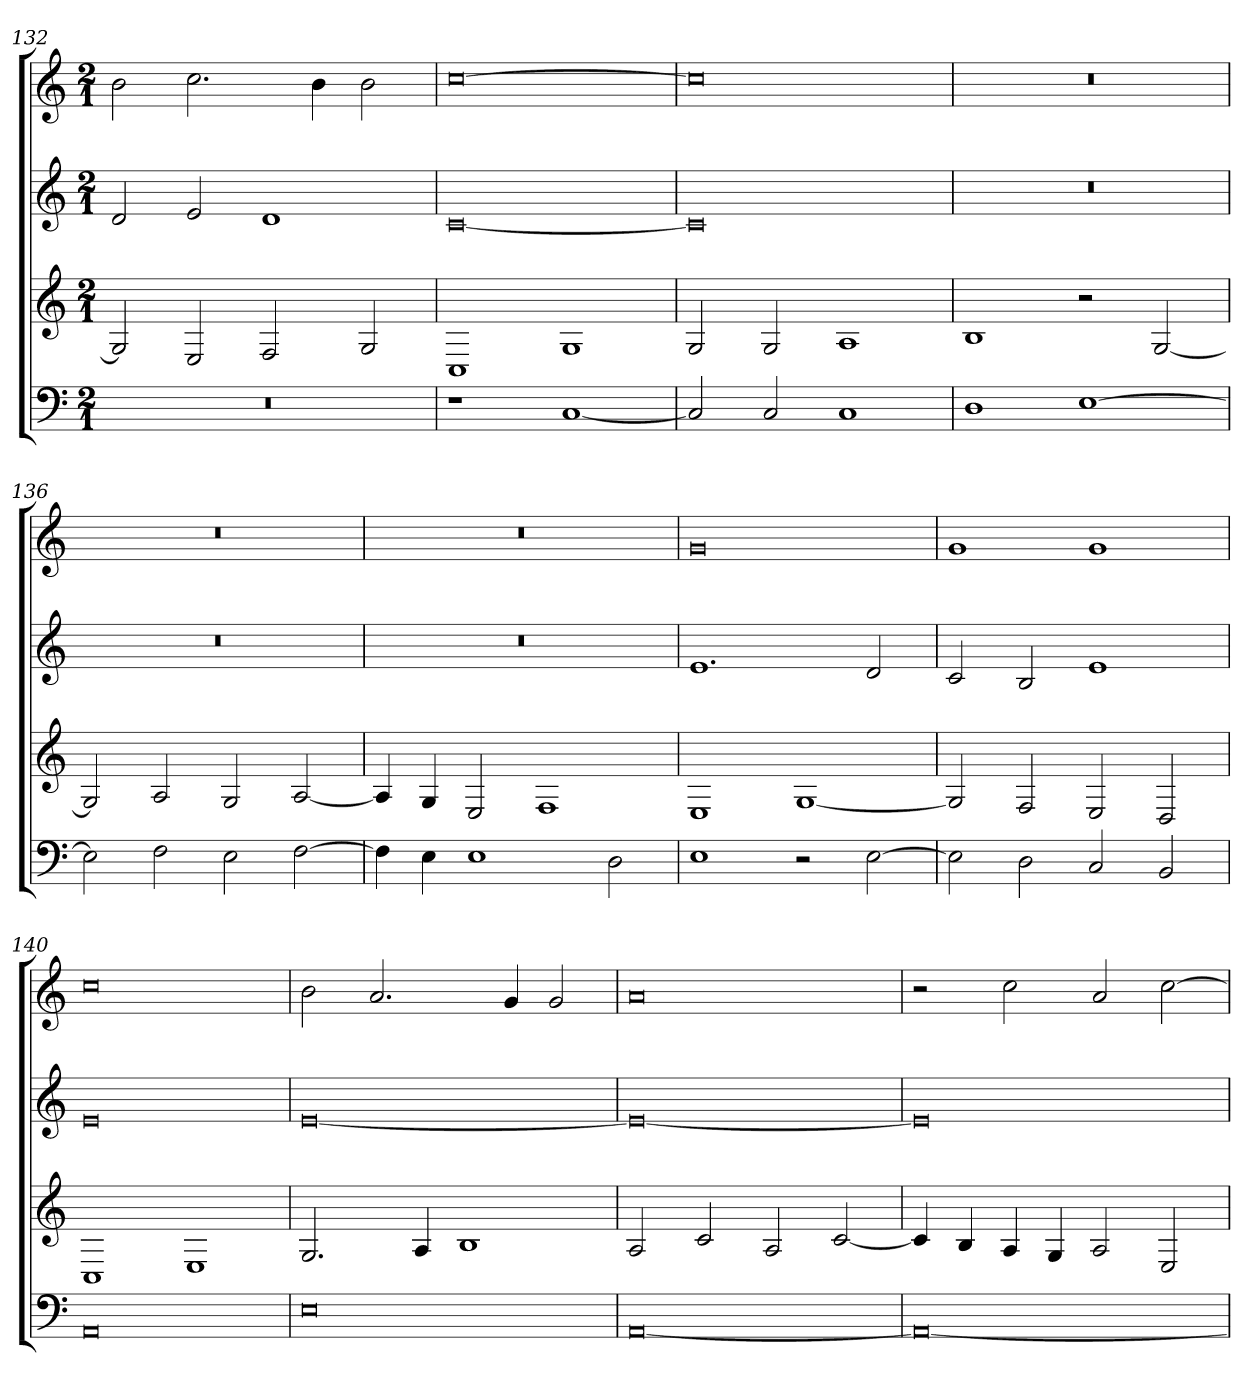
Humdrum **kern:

**kern	**kern	**kern	**kern
*part4	*part3	*part2	*part1
*staff4	*staff3	*staff2	*staff1
*clefF4	*clefG2	*clefG2	*clefG2
*M2/1	*M2/1	*M2/1	*M2/1
=132	=132	=132	=132
0r	2G]	2d	2b
.	2E	2e	2.cc
.	2F	1d	.
.	.	.	4b
.	2G	.	2b
=133	=133	=133	=133
1r	1C	[0c	[0cc
[1C	1G	.	.
=134	=134	=134	=134
2C]	2G	0c]	0cc]
2C	2G	.	.
1C	1A	.	.
=135	=135	=135	=135
1D	1B	0r	0r
[1E	2r	.	.
.	[2G	.	.
=136	=136	=136	=136
2E]	2G]	0r	0r
2F	2A	.	.
2E	2G	.	.
[2F	[2A	.	.
=137	=137	=137	=137
4F]	4A]	0r	0r
4E	4G	.	.
1E	2E	.	.
.	1F	.	.
2D	.	.	.
=138	=138	=138	=138
1E	1E	1.e	0g
2r	[1G	.	.
[2E	.	2d	.
=139	=139	=139	=139
2E]	2G]	2c	1g
2D	2F	2B	.
2C	2E	1e	1g
2BB	2D	.	.
=140	=140	=140	=140
0AA	1C	0e	0cc
.	1E	.	.
=141	=141	=141	=141
0E	2.G	[0e	2b
.	.	.	2.a
.	4A	.	.
.	1B	.	.
.	.	.	4g
.	.	.	2g
=142	=142	=142	=142
[0AA	2A	0e_	0a
.	2c	.	.
.	2A	.	.
.	[2c	.	.
=143	=143	=143	=143
0AA_	4c]	0e]	2r
.	4B	.	.
.	4A	.	2cc
.	4G	.	.
.	2A	.	2a
.	2E	.	[2cc
=	=	=	=
*-	*-	*-	*-
